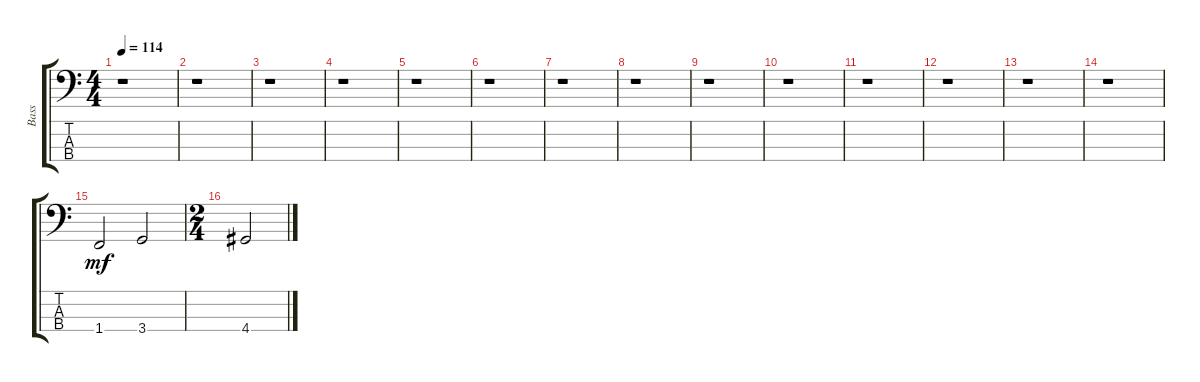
\track ("Bass" "Bass") {instrument electricbassfinger}
\staff {score tabs}
\tuning (G2 D2 A1 E1) {hide}
\ts (4 4)
\tempo 114
\clef f4
\ks c
r.1{dy mf} |
r.1 |
r.1 |
r.1 |
r.1 |
r.1 |
r.1 |
r.1 |
r.1 |
r.1 |
r.1 |
r.1 |
r.1 |
r.1 |
1.4.2 3.4.2 |
\ts (2 4)
4.4.2
